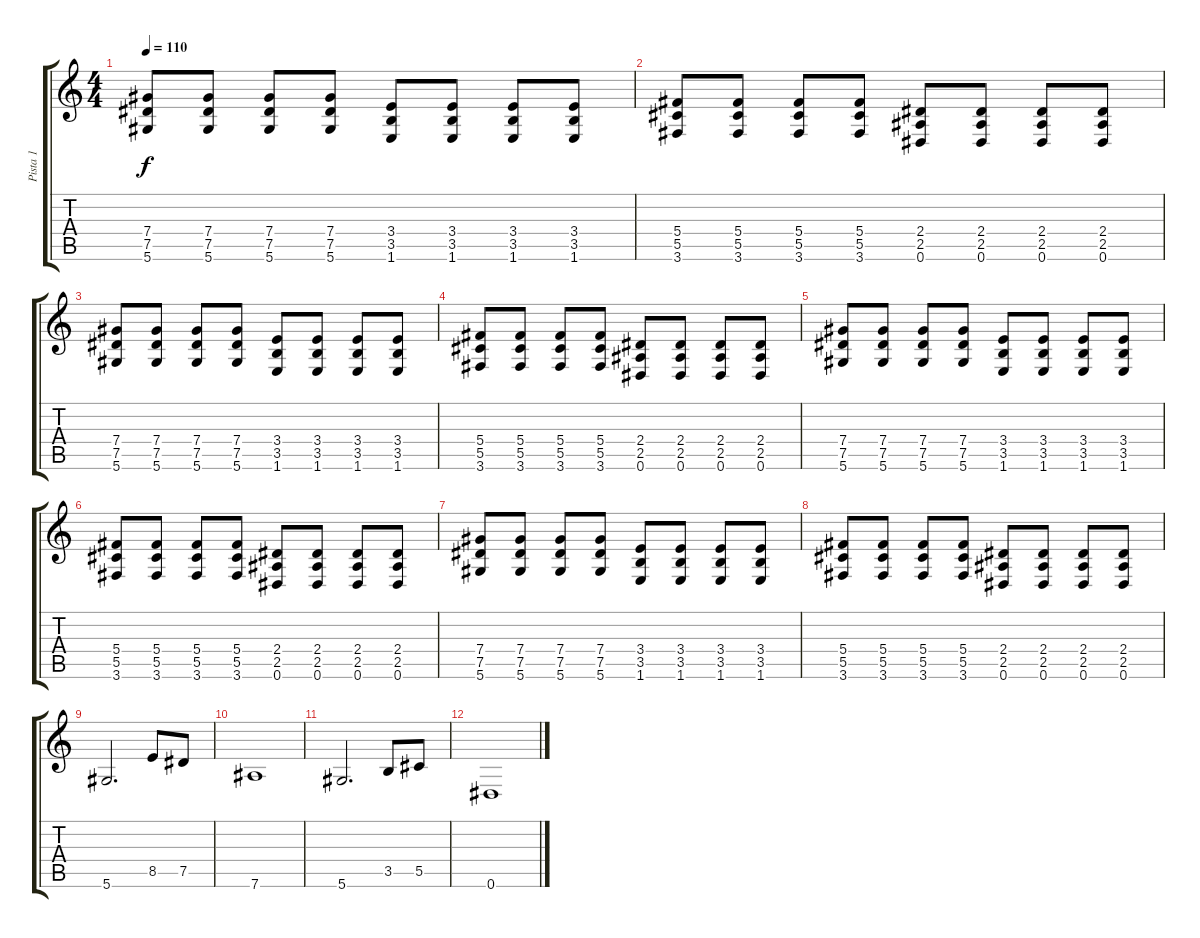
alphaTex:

\track ("Pista 1" "Pista 1") {instrument overdrivenguitar}
\staff {score tabs}
\tuning (Eb4 Bb3 Gb3 Db3 Ab2 Eb2) {hide}
\ts (4 4)
\tempo 110
\clef g2
\ks c
(7.4 7.5 5.6).8{dy f} (7.4 7.5 5.6).8 (7.4 7.5 5.6).8 (7.4 7.5 5.6).8 (3.4 3.5 1.6).8 (3.4 3.5 1.6).8 (3.4 3.5 1.6).8 (3.4 3.5 1.6).8 |
(5.4 5.5 3.6).8 (5.4 5.5 3.6).8 (5.4 5.5 3.6).8 (5.4 5.5 3.6).8 (2.4 2.5 0.6).8 (2.4 2.5 0.6).8 (2.4 2.5 0.6).8 (2.4 2.5 0.6).8 |
(7.4 7.5 5.6).8 (7.4 7.5 5.6).8 (7.4 7.5 5.6).8 (7.4 7.5 5.6).8 (3.4 3.5 1.6).8 (3.4 3.5 1.6).8 (3.4 3.5 1.6).8 (3.4 3.5 1.6).8 |
(5.4 5.5 3.6).8 (5.4 5.5 3.6).8 (5.4 5.5 3.6).8 (5.4 5.5 3.6).8 (2.4 2.5 0.6).8 (2.4 2.5 0.6).8 (2.4 2.5 0.6).8 (2.4 2.5 0.6).8 |
(7.4 7.5 5.6).8 (7.4 7.5 5.6).8 (7.4 7.5 5.6).8 (7.4 7.5 5.6).8 (3.4 3.5 1.6).8 (3.4 3.5 1.6).8 (3.4 3.5 1.6).8 (3.4 3.5 1.6).8 |
(5.4 5.5 3.6).8 (5.4 5.5 3.6).8 (5.4 5.5 3.6).8 (5.4 5.5 3.6).8 (2.4 2.5 0.6).8 (2.4 2.5 0.6).8 (2.4 2.5 0.6).8 (2.4 2.5 0.6).8 |
(7.4 7.5 5.6).8 (7.4 7.5 5.6).8 (7.4 7.5 5.6).8 (7.4 7.5 5.6).8 (3.4 3.5 1.6).8 (3.4 3.5 1.6).8 (3.4 3.5 1.6).8 (3.4 3.5 1.6).8 |
(5.4 5.5 3.6).8 (5.4 5.5 3.6).8 (5.4 5.5 3.6).8 (5.4 5.5 3.6).8 (2.4 2.5 0.6).8 (2.4 2.5 0.6).8 (2.4 2.5 0.6).8 (2.4 2.5 0.6).8 |
5.6.2{d volume 14} 8.5.8 7.5.8 |
7.6.1 |
5.6.2{d volume 14} 3.5.8 5.5.8 |
0.6.1
